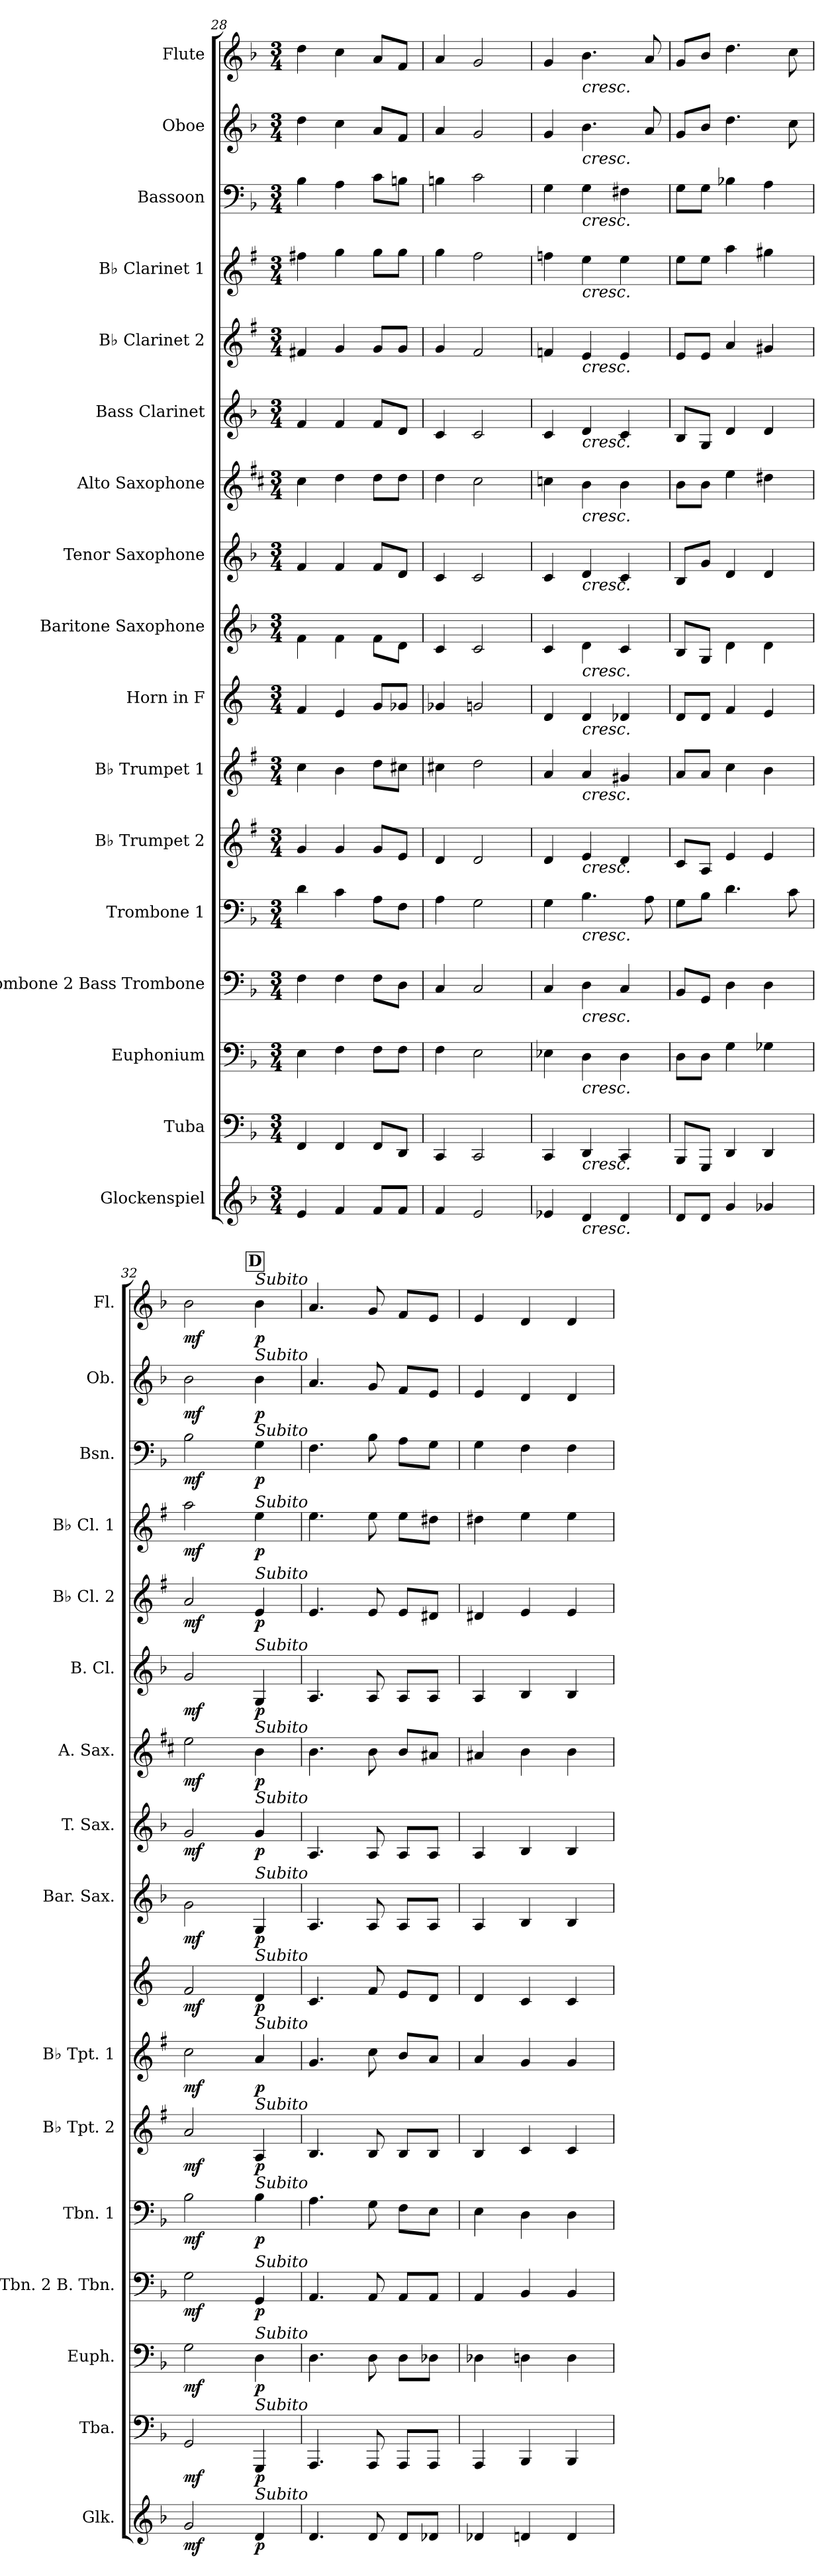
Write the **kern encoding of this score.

**kern	**dynam	**kern	**dynam	**kern	**dynam	**kern	**dynam	**kern	**dynam	**kern	**dynam	**kern	**dynam	**kern	**dynam	**kern	**dynam	**kern	**dynam	**kern	**dynam	**kern	**dynam	**kern	**dynam	**kern	**dynam	**kern	**dynam	**kern	**dynam	**kern	**dynam
*part17	*part17	*part16	*part16	*part15	*part15	*part14	*part14	*part13	*part13	*part12	*part12	*part11	*part11	*part10	*part10	*part9	*part9	*part8	*part8	*part7	*part7	*part6	*part6	*part5	*part5	*part4	*part4	*part3	*part3	*part2	*part2	*part1	*part1
*staff17	*staff17	*staff16	*staff16	*staff15	*staff15	*staff14	*staff14	*staff13	*staff13	*staff12	*staff12	*staff11	*staff11	*staff10	*staff10	*staff9	*staff9	*staff8	*staff8	*staff7	*staff7	*staff6	*staff6	*staff5	*staff5	*staff4	*staff4	*staff3	*staff3	*staff2	*staff2	*staff1	*staff1
*I"Glockenspiel	*	*I"Tuba	*	*I"Euphonium	*	*I"Trombone 2 Bass Trombone	*	*I"Trombone 1	*	*I"B♭ Trumpet 2	*	*I"B♭ Trumpet 1	*	*I"Horn in F	*	*I"Baritone Saxophone	*	*I"Tenor Saxophone	*	*I"Alto Saxophone	*	*I"Bass Clarinet	*	*I"B♭ Clarinet 2	*	*I"B♭ Clarinet 1	*	*I"Bassoon	*	*I"Oboe	*	*I"Flute	*
*I'Glk.	*	*I'Tba.	*	*I'Euph.	*	*I'Tbn. 2 B. Tbn.	*	*I'Tbn. 1	*	*I'B♭ Tpt. 2	*	*I'B♭ Tpt. 1	*	*	*	*I'Bar. Sax.	*	*I'T. Sax.	*	*I'A. Sax.	*	*I'B. Cl.	*	*I'B♭ Cl. 2	*	*I'B♭ Cl. 1	*	*I'Bsn.	*	*I'Ob.	*	*I'Fl.	*
*clefG2	*	*clefF4	*	*clefF4	*	*clefF4	*	*clefF4	*	*clefG2	*	*clefG2	*	*clefG2	*	*clefG2	*	*clefG2	*	*clefG2	*	*clefG2	*	*clefG2	*	*clefG2	*	*clefF4	*	*clefG2	*	*clefG2	*
*ITrd-14c-24	*	*	*	*	*	*	*	*	*	*ITrd1c2	*	*ITrd1c2	*	*ITrd4c7	*	*ITrd12c21	*	*ITrd8c14	*	*ITrd5c9	*	*ITrd8c14	*	*ITrd1c2	*	*ITrd1c2	*	*	*	*	*	*	*
*k[b-]	*	*k[b-]	*	*k[b-]	*	*k[b-]	*	*k[b-]	*	*k[b-]	*	*k[b-]	*	*k[b-]	*	*k[b-]	*	*k[b-]	*	*k[b-]	*	*k[b-]	*	*k[b-]	*	*k[b-]	*	*k[b-]	*	*k[b-]	*	*k[b-]	*
*M3/4	*	*M3/4	*	*M3/4	*	*M3/4	*	*M3/4	*	*M3/4	*	*M3/4	*	*M3/4	*	*M3/4	*	*M3/4	*	*M3/4	*	*M3/4	*	*M3/4	*	*M3/4	*	*M3/4	*	*M3/4	*	*M3/4	*
=28	=28	=28	=28	=28	=28	=28	=28	=28	=28	=28	=28	=28	=28	=28	=28	=28	=28	=28	=28	=28	=28	=28	=28	=28	=28	=28	=28	=28	=28	=28	=28	=28	=28
4eee/	.	4FF/	.	4E\	.	4F\	.	4d\	.	4f/	.	4b-\	.	4B-/	.	4F\	.	4F/	.	4e\	.	4F/	.	4en/	.	4een\	.	4B-\	.	4dd\	.	4dd\	.
4fff/	.	4FF/	.	4F\	.	4F\	.	4c\	.	4f/	.	4a\	.	4A/	.	4F\	.	4F/	.	4f\	.	4F/	.	4f/	.	4ff\	.	4A\	.	4cc\	.	4cc\	.
8fff/L	.	8FF/L	.	8F\L	.	8F\L	.	8A\L	.	8f/L	.	8cc\L	.	8c/L	.	8F\L	.	8F/L	.	8f\L	.	8F/L	.	8f/L	.	8ff\L	.	8c\L	.	8a/L	.	8a/L	.
8fff/J	.	8DD/J	.	8F\J	.	8D\J	.	8F\J	.	8d/J	.	8bn\J	.	8c-X/J	.	8D\J	.	8D/J	.	8f\J	.	8D/J	.	8f/J	.	8ff\J	.	8Bn\J	.	8f/J	.	8f/J	.
=29	=29	=29	=29	=29	=29	=29	=29	=29	=29	=29	=29	=29	=29	=29	=29	=29	=29	=29	=29	=29	=29	=29	=29	=29	=29	=29	=29	=29	=29	=29	=29	=29	=29
4fff/	.	4CC/	.	4F\	.	4C/	.	4A\	.	4c/	.	4bn\	.	4c-X/	.	4C/	.	4C/	.	4f\	.	4C/	.	4f/	.	4ff\	.	4Bn\	.	4a/	.	4a/	.
2eee/	.	2CC/	.	2E\	.	2C/	.	2G\	.	2c/	.	2cc\	.	2cn/	.	2C/	.	2C/	.	2e\	.	2C/	.	2e/	.	2ee\	.	2c\	.	2g/	.	2g/	.
=30	=30	=30	=30	=30	=30	=30	=30	=30	=30	=30	=30	=30	=30	=30	=30	=30	=30	=30	=30	=30	=30	=30	=30	=30	=30	=30	=30	=30	=30	=30	=30	=30	=30
4eee-X/	.	4CC/	.	4E-X\	.	4C/	.	4G\	.	4c/	.	4g/	.	4G/	.	4C/	.	4C/	.	4e-X\	.	4C/	.	4e-X/	.	4ee-X\	.	4G\	.	4g/	.	4g/	.
!	!	!	!	!	!	!	!	!	!	!	!	!	!	!	!	!	!	!	!	!	!	!	!	!	!	!	!	!	!	!	!	!LO:TX:b:i:t=cresc.	!
!	!	!	!	!	!	!	!	!	!	!	!	!	!	!	!	!	!	!	!	!	!	!	!	!	!	!	!	!	!	!LO:TX:b:i:t=cresc.	!	!	!
!	!	!	!	!	!	!	!	!	!	!	!	!	!	!	!	!	!	!	!	!	!	!	!	!	!	!	!	!LO:TX:b:i:t=cresc.	!	!	!	!	!
!	!	!	!	!	!	!	!	!	!	!	!	!	!	!	!	!	!	!	!	!	!	!	!	!	!	!LO:TX:b:i:t=cresc.	!	!	!	!	!	!	!
!	!	!	!	!	!	!	!	!	!	!	!	!	!	!	!	!	!	!	!	!	!	!	!	!LO:TX:b:i:t=cresc.	!	!	!	!	!	!	!	!	!
!	!	!	!	!	!	!	!	!	!	!	!	!	!	!	!	!	!	!	!	!	!	!LO:TX:b:i:t=cresc.	!	!	!	!	!	!	!	!	!	!	!
!	!	!	!	!	!	!	!	!	!	!	!	!	!	!	!	!	!	!	!	!LO:TX:b:i:t=cresc.	!	!	!	!	!	!	!	!	!	!	!	!	!
!	!	!	!	!	!	!	!	!	!	!	!	!	!	!	!	!	!	!LO:TX:b:i:t=cresc.	!	!	!	!	!	!	!	!	!	!	!	!	!	!	!
!	!	!	!	!	!	!	!	!	!	!	!	!	!	!	!	!LO:TX:b:i:t=cresc.	!	!	!	!	!	!	!	!	!	!	!	!	!	!	!	!	!
!	!	!	!	!	!	!	!	!	!	!	!	!	!	!LO:TX:b:i:t=cresc.	!	!	!	!	!	!	!	!	!	!	!	!	!	!	!	!	!	!	!
!	!	!	!	!	!	!	!	!	!	!	!	!LO:TX:b:i:t=cresc.	!	!	!	!	!	!	!	!	!	!	!	!	!	!	!	!	!	!	!	!	!
!	!	!	!	!	!	!	!	!	!	!LO:TX:b:i:t=cresc.	!	!	!	!	!	!	!	!	!	!	!	!	!	!	!	!	!	!	!	!	!	!	!
!	!	!	!	!	!	!	!	!LO:TX:b:i:t=cresc.	!	!	!	!	!	!	!	!	!	!	!	!	!	!	!	!	!	!	!	!	!	!	!	!	!
!	!	!	!	!	!	!LO:TX:b:i:t=cresc.	!	!	!	!	!	!	!	!	!	!	!	!	!	!	!	!	!	!	!	!	!	!	!	!	!	!	!
!	!	!	!	!LO:TX:b:i:t=cresc.	!	!	!	!	!	!	!	!	!	!	!	!	!	!	!	!	!	!	!	!	!	!	!	!	!	!	!	!	!
!	!	!LO:TX:b:i:t=cresc.	!	!	!	!	!	!	!	!	!	!	!	!	!	!	!	!	!	!	!	!	!	!	!	!	!	!	!	!	!	!	!
!LO:TX:b:i:t=cresc.	!	!	!	!	!	!	!	!	!	!	!	!	!	!	!	!	!	!	!	!	!	!	!	!	!	!	!	!	!	!	!	!	!
4ddd/	.	4DD/	.	4D\	.	4D\	.	4.B-\	.	4d/	.	4g/	.	4G/	.	4D\	.	4D/	.	4d\	.	4D/	.	4d/	.	4dd\	.	4G\	.	4.b-\	.	4.b-\	.
4ddd/	.	4CC/	.	4D\	.	4C/	.	.	.	4c/	.	4f#X/	.	4G-X/	.	4C/	.	4C/	.	4d\	.	4C/	.	4d/	.	4dd\	.	4F#X\	.	.	.	.	.
.	.	.	.	.	.	.	.	8A\	.	.	.	.	.	.	.	.	.	.	.	.	.	.	.	.	.	.	.	.	.	8a/	.	8a/	.
=31	=31	=31	=31	=31	=31	=31	=31	=31	=31	=31	=31	=31	=31	=31	=31	=31	=31	=31	=31	=31	=31	=31	=31	=31	=31	=31	=31	=31	=31	=31	=31	=31	=31
8ddd/L	.	8BBB-/L	.	8D\L	.	8BB-/L	.	8G\L	.	8B-/L	.	8g/L	.	8G/L	.	8BB-/L	.	8BB-/L	.	8d\L	.	8BB-/L	.	8d/L	.	8dd\L	.	8G\L	.	8g/L	.	8g/L	.
8ddd/J	.	8GGG/J	.	8D\J	.	8GG/J	.	8B-\J	.	8G/J	.	8g/J	.	8G/J	.	8GG/J	.	8G/J	.	8d\J	.	8GG/J	.	8d/J	.	8dd\J	.	8G\J	.	8b-/J	.	8b-/J	.
4ggg/	.	4DD/	.	4G\	.	4D\	.	4.d\	.	4d/	.	4b-\	.	4B-/	.	4D\	.	4D/	.	4g\	.	4D/	.	4g/	.	4gg\	.	4B-X\	.	4.dd\	.	4.dd\	.
4ggg-X/	.	4DD/	.	4G-X\	.	4D\	.	.	.	4d/	.	4a\	.	4A/	.	4D\	.	4D/	.	4f#X\	.	4D/	.	4f#X/	.	4ff#X\	.	4A\	.	.	.	.	.
.	.	.	.	.	.	.	.	8c\	.	.	.	.	.	.	.	.	.	.	.	.	.	.	.	.	.	.	.	.	.	8cc\	.	8cc\	.
!!LO:REH:place=s1:a:B:fs=14:t=D:qo=2
=32	=32	=32	=32	=32	=32	=32	=32	=32	=32	=32	=32	=32	=32	=32	=32	=32	=32	=32	=32	=32	=32	=32	=32	=32	=32	=32	=32	=32	=32	=32	=32	=32	=32
!	!LO:DY:b	!	!LO:DY:b	!	!LO:DY:b	!	!LO:DY:b	!	!LO:DY:b	!	!LO:DY:b	!	!LO:DY:b	!	!LO:DY:b	!	!LO:DY:b	!	!LO:DY:b	!	!LO:DY:b	!	!LO:DY:b	!	!LO:DY:b	!	!LO:DY:b	!	!LO:DY:b	!	!LO:DY:b	!	!LO:DY:b
2ggg/	mf	2GG/	mf	2G\	mf	2G\	mf	2B-\	mf	2g/	mf	2b-\	mf	2B-/	mf	2G\	mf	2G/	mf	2g\	mf	2G/	mf	2g/	mf	2gg\	mf	2B-\	mf	2b-\	mf	2b-\	mf
!	!	!	!	!	!	!	!	!	!	!	!	!	!	!	!	!	!	!	!	!	!	!	!	!	!	!	!	!	!	!	!	!LO:TX:a:i:t=Subito	!
!	!	!	!	!	!	!	!	!	!	!	!	!	!	!	!	!	!	!	!	!	!	!	!	!	!	!	!	!	!	!LO:TX:a:i:t=Subito	!	!	!
!	!	!	!	!	!	!	!	!	!	!	!	!	!	!	!	!	!	!	!	!	!	!	!	!	!	!	!	!LO:TX:a:i:t=Subito	!	!	!	!	!
!	!	!	!	!	!	!	!	!	!	!	!	!	!	!	!	!	!	!	!	!	!	!	!	!	!	!LO:TX:a:i:t=Subito	!	!	!	!	!	!	!
!	!	!	!	!	!	!	!	!	!	!	!	!	!	!	!	!	!	!	!	!	!	!	!	!LO:TX:a:i:t=Subito	!	!	!	!	!	!	!	!	!
!	!	!	!	!	!	!	!	!	!	!	!	!	!	!	!	!	!	!	!	!	!	!LO:TX:a:i:t=Subito	!	!	!	!	!	!	!	!	!	!	!
!	!	!	!	!	!	!	!	!	!	!	!	!	!	!	!	!	!	!	!	!LO:TX:a:i:t=Subito	!	!	!	!	!	!	!	!	!	!	!	!	!
!	!	!	!	!	!	!	!	!	!	!	!	!	!	!	!	!	!	!LO:TX:a:i:t=Subito	!	!	!	!	!	!	!	!	!	!	!	!	!	!	!
!	!	!	!	!	!	!	!	!	!	!	!	!	!	!	!	!LO:TX:a:i:t=Subito	!	!	!	!	!	!	!	!	!	!	!	!	!	!	!	!	!
!	!	!	!	!	!	!	!	!	!	!	!	!	!	!LO:TX:a:i:t=Subito	!	!	!	!	!	!	!	!	!	!	!	!	!	!	!	!	!	!	!
!	!	!	!	!	!	!	!	!	!	!	!	!LO:TX:a:i:t=Subito	!	!	!	!	!	!	!	!	!	!	!	!	!	!	!	!	!	!	!	!	!
!	!	!	!	!	!	!	!	!	!	!LO:TX:a:i:t=Subito	!	!	!	!	!	!	!	!	!	!	!	!	!	!	!	!	!	!	!	!	!	!	!
!	!	!	!	!	!	!	!	!LO:TX:a:i:t=Subito	!	!	!	!	!	!	!	!	!	!	!	!	!	!	!	!	!	!	!	!	!	!	!	!	!
!	!	!	!	!	!	!LO:TX:a:i:t=Subito	!	!	!	!	!	!	!	!	!	!	!	!	!	!	!	!	!	!	!	!	!	!	!	!	!	!	!
!	!	!	!	!LO:TX:a:i:t=Subito	!	!	!	!	!	!	!	!	!	!	!	!	!	!	!	!	!	!	!	!	!	!	!	!	!	!	!	!	!
!	!	!LO:TX:a:i:t=Subito	!	!	!	!	!	!	!	!	!	!	!	!	!	!	!	!	!	!	!	!	!	!	!	!	!	!	!	!	!	!	!
!LO:TX:a:i:t=Subito	!	!	!	!	!	!	!	!	!	!	!	!	!	!	!	!	!	!	!	!	!	!	!	!	!	!	!	!	!	!	!	!	!
!	!LO:DY:b	!	!LO:DY:b	!	!LO:DY:b	!	!LO:DY:b	!	!LO:DY:b	!	!LO:DY:b	!	!LO:DY:b	!	!LO:DY:b	!	!LO:DY:b	!	!LO:DY:b	!	!LO:DY:b	!	!LO:DY:b	!	!LO:DY:b	!	!LO:DY:b	!	!LO:DY:b	!	!LO:DY:b	!	!LO:DY:b
4ddd/	p	4GGG/	p	4D\	p	4GG/	p	4B-\	p	4G/	p	4g/	p	4G/	p	4GG/	p	4G/	p	4d\	p	4GG/	p	4d/	p	4dd\	p	4G\	p	4b-\	p	4b-\	p
=33	=33	=33	=33	=33	=33	=33	=33	=33	=33	=33	=33	=33	=33	=33	=33	=33	=33	=33	=33	=33	=33	=33	=33	=33	=33	=33	=33	=33	=33	=33	=33	=33	=33
4.ddd/	.	4.AAA/	.	4.D\	.	4.AA/	.	4.A\	.	4.A/	.	4.f/	.	4.F/	.	4.AA/	.	4.AA/	.	4.d\	.	4.AA/	.	4.d/	.	4.dd\	.	4.F\	.	4.a/	.	4.a/	.
8ddd/	.	8AAA/	.	8D\	.	8AA/	.	8G\	.	8A/	.	8b-\	.	8B-/	.	8AA/	.	8AA/	.	8d\	.	8AA/	.	8d/	.	8dd\	.	8B-\	.	8g/	.	8g/	.
8ddd/L	.	8AAA/L	.	8D\L	.	8AA/L	.	8F\L	.	8A/L	.	8a/L	.	8A/L	.	8AA/L	.	8AA/L	.	8d/L	.	8AA/L	.	8d/L	.	8dd\L	.	8A\L	.	8f/L	.	8f/L	.
8ddd-X/J	.	8AAA/J	.	8D-X\J	.	8AA/J	.	8E\J	.	8A/J	.	8g/J	.	8G/J	.	8AA/J	.	8AA/J	.	8c#X/J	.	8AA/J	.	8c#X/J	.	8cc#X\J	.	8G\J	.	8e/J	.	8e/J	.
=34	=34	=34	=34	=34	=34	=34	=34	=34	=34	=34	=34	=34	=34	=34	=34	=34	=34	=34	=34	=34	=34	=34	=34	=34	=34	=34	=34	=34	=34	=34	=34	=34	=34
4ddd-X/	.	4AAA/	.	4D-X\	.	4AA/	.	4E\	.	4A/	.	4g/	.	4G/	.	4AA/	.	4AA/	.	4c#X/	.	4AA/	.	4c#X/	.	4cc#X\	.	4G\	.	4e/	.	4e/	.
4dddn/	.	4BBB-/	.	4Dn\	.	4BB-/	.	4D\	.	4B-/	.	4f/	.	4F/	.	4BB-/	.	4BB-/	.	4d\	.	4BB-/	.	4d/	.	4dd\	.	4F\	.	4d/	.	4d/	.
4ddd/	.	4BBB-/	.	4D\	.	4BB-/	.	4D\	.	4B-/	.	4f/	.	4F/	.	4BB-/	.	4BB-/	.	4d\	.	4BB-/	.	4d/	.	4dd\	.	4F\	.	4d/	.	4d/	.
=	=	=	=	=	=	=	=	=	=	=	=	=	=	=	=	=	=	=	=	=	=	=	=	=	=	=	=	=	=	=	=	=	=
*-	*-	*-	*-	*-	*-	*-	*-	*-	*-	*-	*-	*-	*-	*-	*-	*-	*-	*-	*-	*-	*-	*-	*-	*-	*-	*-	*-	*-	*-	*-	*-	*-	*-
